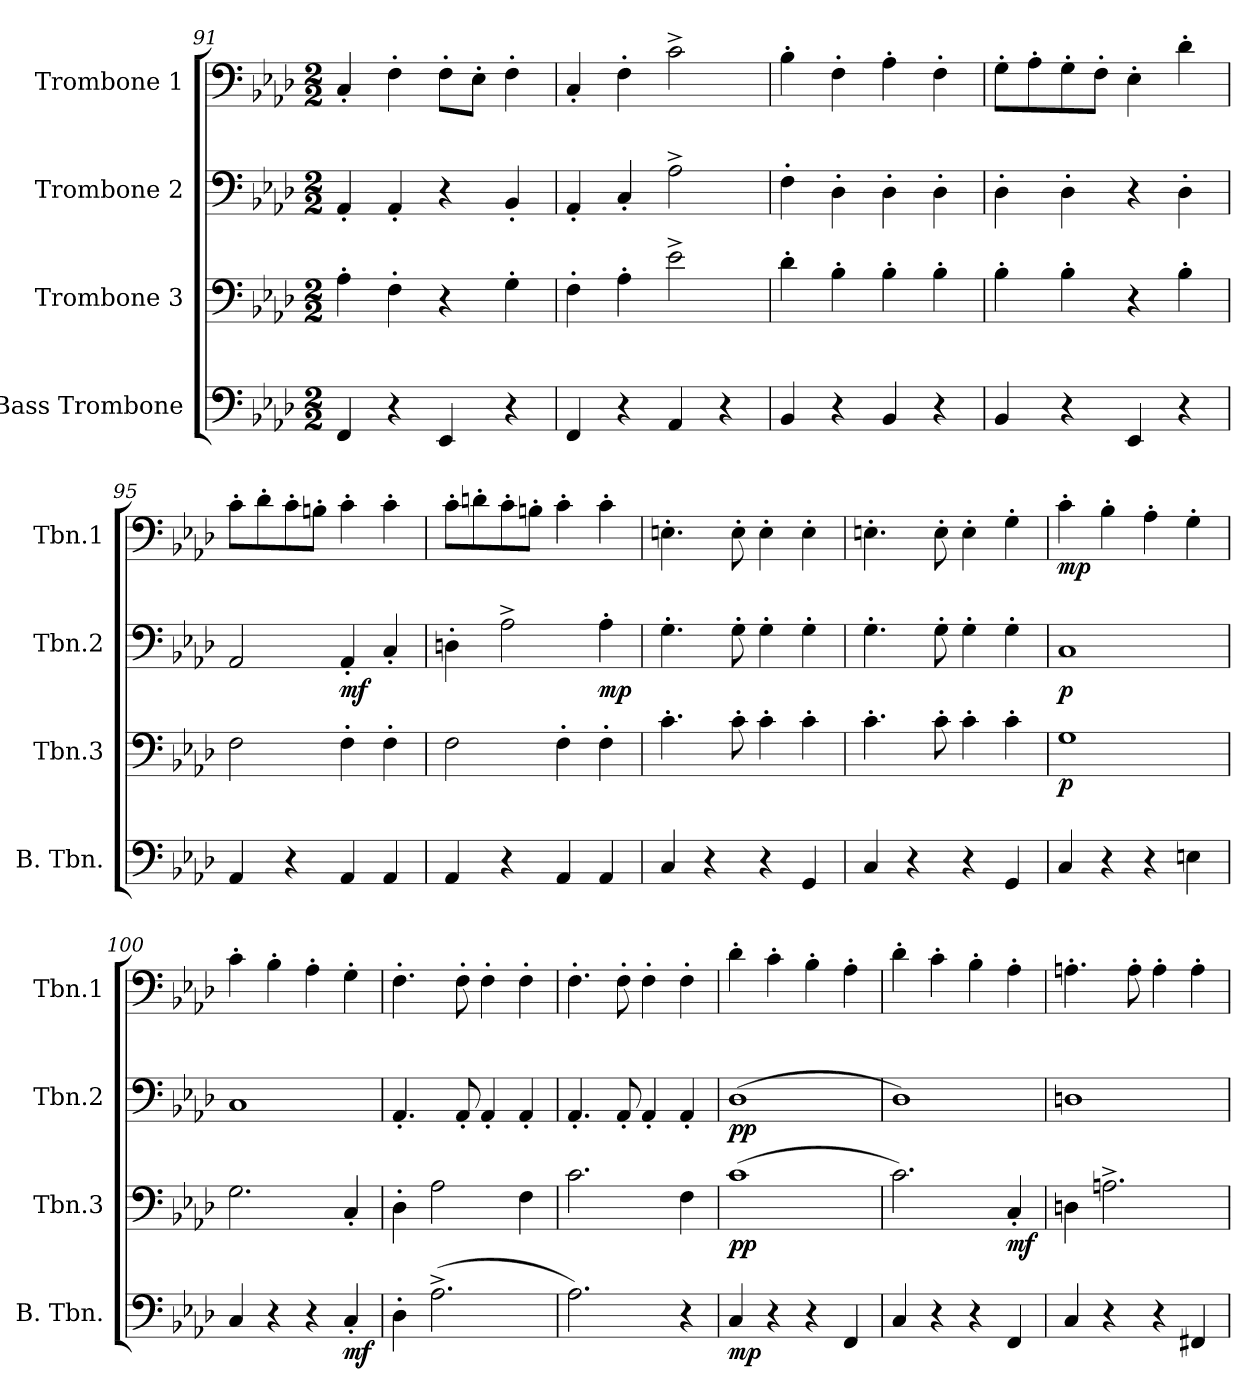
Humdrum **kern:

**kern	**dynam	**kern	**dynam	**kern	**dynam	**kern	**dynam
*part4	*part4	*part3	*part3	*part2	*part2	*part1	*part1
*staff4	*staff4	*staff3	*staff3	*staff2	*staff2	*staff1	*staff1
*I"Bass Trombone	*	*I"Trombone 3	*	*I"Trombone 2	*	*I"Trombone 1	*
*I'B. Tbn.	*	*I'Tbn.3	*	*I'Tbn.2	*	*I'Tbn.1	*
*clefF4	*	*clefF4	*	*clefF4	*	*clefF4	*
*k[b-e-a-d-]	*	*k[b-e-a-d-]	*	*k[b-e-a-d-]	*	*k[b-e-a-d-]	*
*M2/2	*	*M2/2	*	*M2/2	*	*M2/2	*
=91	=91	=91	=91	=91	=91	=91	=91
4FF/	.	4A-'\	.	4AA-'/	.	4C'/	.
4r	.	4F'\	.	4AA-'/	.	4F'\	.
4EE-/	.	4r	.	4r	.	8F'\L	.
.	.	.	.	.	.	8E-'\J	.
4r	.	4G'\	.	4BB-'/	.	4F'\	.
=92	=92	=92	=92	=92	=92	=92	=92
4FF/	.	4F'\	.	4AA-'/	.	4C'/	.
4r	.	4A-'\	.	4C'/	.	4F'\	.
4AA-/	.	2e-^\	.	2A-^\	.	2c^\	.
4r	.	.	.	.	.	.	.
=93	=93	=93	=93	=93	=93	=93	=93
4BB-/	.	4d-'\	.	4F'\	.	4B-'\	.
4r	.	4B-'\	.	4D-'\	.	4F'\	.
4BB-/	.	4B-'\	.	4D-'\	.	4A-'\	.
4r	.	4B-'\	.	4D-'\	.	4F'\	.
=94	=94	=94	=94	=94	=94	=94	=94
4BB-/	.	4B-'\	.	4D-'\	.	8G'\L	.
.	.	.	.	.	.	8A-'\	.
4r	.	4B-'\	.	4D-'\	.	8G'\	.
.	.	.	.	.	.	8F'\J	.
4EE-/	.	4r	.	4r	.	4E-'\	.
4r	.	4B-'\	.	4D-'\	.	4d-'\	.
=95	=95	=95	=95	=95	=95	=95	=95
4AA-/	.	2F\	.	2AA-/	.	8c'\L	.
.	.	.	.	.	.	8d-'\	.
4r	.	.	.	.	.	8c'\	.
.	.	.	.	.	.	8Bn'\J	.
!	!	!	!	!	!LO:DY:b	!	!
4AA-/	.	4F'\	.	4AA-'/	mf	4c'\	.
4AA-/	.	4F'\	.	4C'/	.	4c'\	.
!!LO:LB:g=z
=96	=96	=96	=96	=96	=96	=96	=96
4AA-/	.	2F\	.	4Dn'\	.	8c'\L	.
.	.	.	.	.	.	8dn'\	.
4r	.	.	.	2A-^\	.	8c'\	.
.	.	.	.	.	.	8Bn'\J	.
4AA-/	.	4F'\	.	.	.	4c'\	.
!	!	!	!	!	!LO:DY:b	!	!
4AA-/	.	4F'\	.	4A-'\	mp	4c'\	.
=97	=97	=97	=97	=97	=97	=97	=97
4C/	.	4.c'\	.	4.G'\	.	4.En'\	.
4r	.	.	.	.	.	.	.
.	.	8c'\	.	8G'\	.	8E'\	.
4r	.	4c'\	.	4G'\	.	4E'\	.
4GG/	.	4c'\	.	4G'\	.	4E'\	.
=98	=98	=98	=98	=98	=98	=98	=98
4C/	.	4.c'\	.	4.G'\	.	4.En'\	.
4r	.	.	.	.	.	.	.
.	.	8c'\	.	8G'\	.	8E'\	.
4r	.	4c'\	.	4G'\	.	4E'\	.
4GG/	.	4c'\	.	4G'\	.	4G'\	.
=99	=99	=99	=99	=99	=99	=99	=99
!	!	!	!LO:DY:b	!	!LO:DY:b	!	!LO:DY:b
4C/	.	1G	p	1C	p	4c'\	mp
4r	.	.	.	.	.	4B-'\	.
4r	.	.	.	.	.	4A-'\	.
4En\	.	.	.	.	.	4G'\	.
=100	=100	=100	=100	=100	=100	=100	=100
4C/	.	2.G\	.	1C	.	4c'\	.
4r	.	.	.	.	.	4B-'\	.
4r	.	.	.	.	.	4A-'\	.
!	!LO:DY:b	!	!	!	!	!	!
4C'/	mf	4C'/	.	.	.	4G'\	.
=101	=101	=101	=101	=101	=101	=101	=101
4D-'\	.	4D-'\	.	4.AA-'/	.	4.F'\	.
(>2.A-^\	.	2A-\	.	.	.	.	.
.	.	.	.	8AA-'/	.	8F'\	.
.	.	.	.	4AA-'/	.	4F'\	.
.	.	4F\	.	4AA-'/	.	4F'\	.
!!LO:PB:g=z
=102	=102	=102	=102	=102	=102	=102	=102
2.A-\)	.	2.c\	.	4.AA-'/	.	4.F'\	.
.	.	.	.	8AA-'/	.	8F'\	.
.	.	.	.	4AA-'/	.	4F'\	.
4r	.	4F\	.	4AA-'/	.	4F'\	.
=103	=103	=103	=103	=103	=103	=103	=103
!	!LO:DY:b	!	!LO:DY:b	!	!LO:DY:b	!	!
4C/	mp	(>1c	pp	(>1D-	pp	4d-'\	.
4r	.	.	.	.	.	4c'\	.
4r	.	.	.	.	.	4B-'\	.
4FF/	.	.	.	.	.	4A-'\	.
=104	=104	=104	=104	=104	=104	=104	=104
4C/	.	2.c\)	.	1D-)	.	4d-'\	.
4r	.	.	.	.	.	4c'\	.
4r	.	.	.	.	.	4B-'\	.
!	!	!	!LO:DY:b	!	!	!	!
4FF/	.	4C'/	mf	.	.	4A-'\	.
=105	=105	=105	=105	=105	=105	=105	=105
4C/	.	4Dn\	.	1Dn	.	4.An'\	.
4r	.	2.An^\	.	.	.	.	.
.	.	.	.	.	.	8A'\	.
4r	.	.	.	.	.	4A'\	.
4FF#X/	.	.	.	.	.	4A'\	.
=	=	=	=	=	=	=	=
*-	*-	*-	*-	*-	*-	*-	*-
